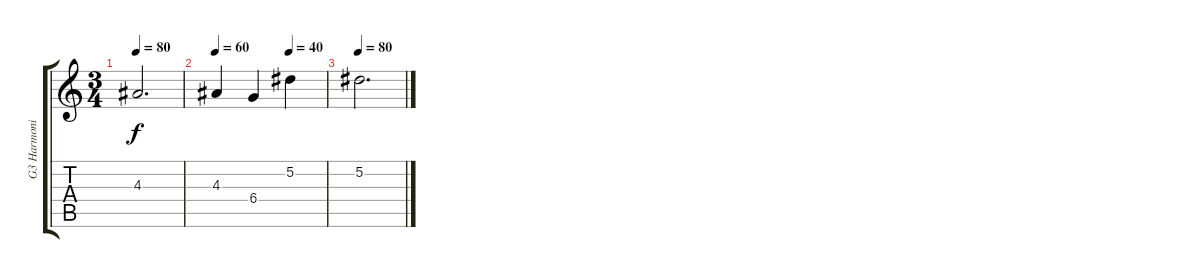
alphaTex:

\track ("G3 Harmonics" "G3 Harmoni") {instrument acousticguitarsteel}
\staff {score tabs}
\tuning (Eb4 Bb3 Gb3 Db3 Ab2 Eb2) {hide}
\ts (3 4)
\tempo 80
\clef g2
\ks c
4.3.2{d dy f} |
\tempo 60
\tempo (40 0.6666666666666666)
4.3.4 6.4.4 5.2.4 |
\tempo 80
5.2.2{d}
